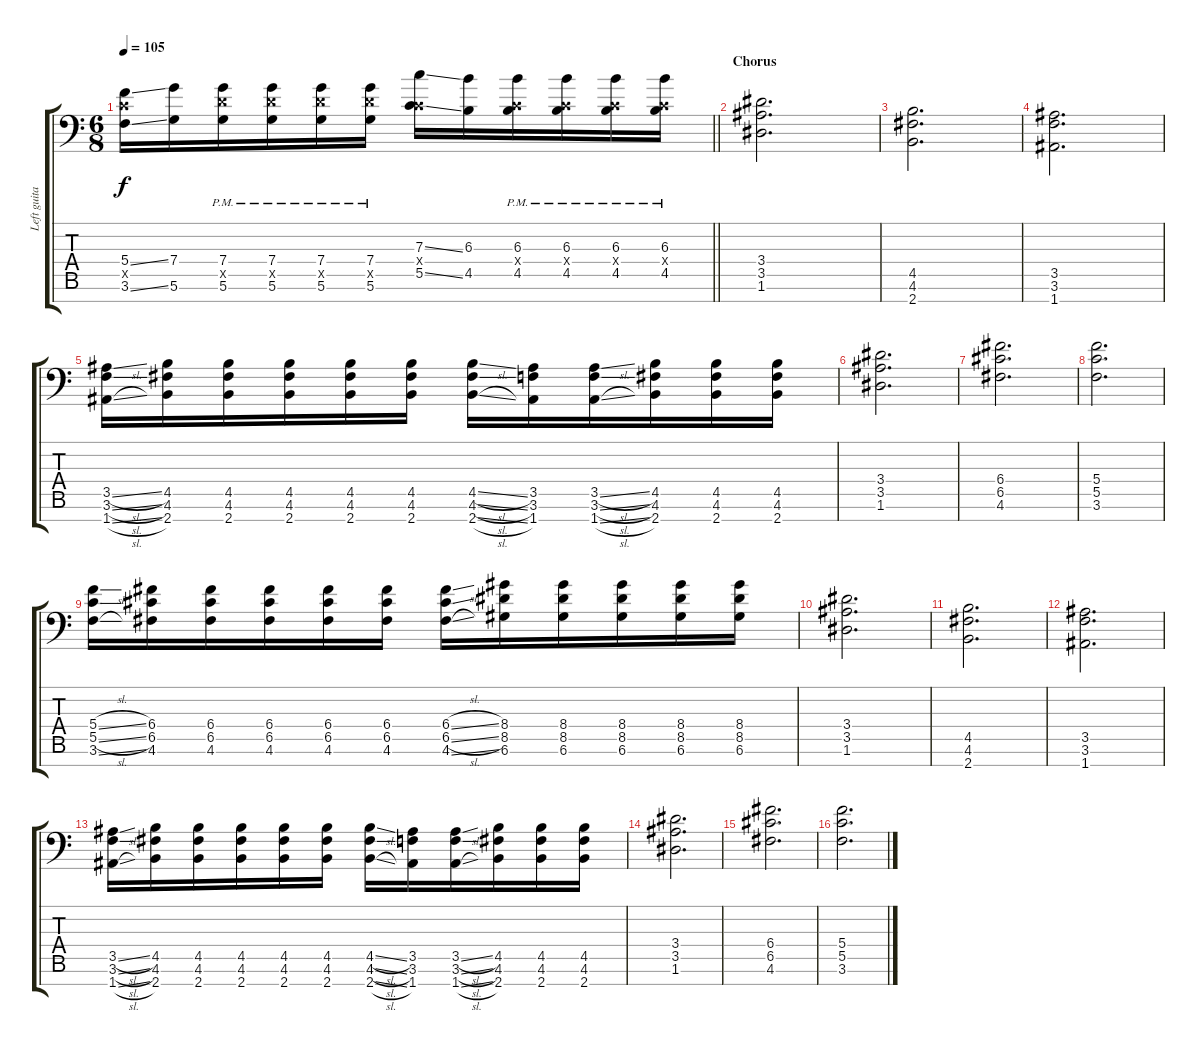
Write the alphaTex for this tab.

\track ("Left guitar" "Left guita") {instrument overdrivenguitar}
\staff {score tabs}
\tuning (D4 A3 F3 C3 G2 D2 A1) {hide}
\ts (6 8)
\tempo 105
\clef f4
\barLineRight lightlight
\ks c
(5.4{ss} 5.5{x} 3.6{ss}).16{dy f} (7.4 5.6).16 (7.4{pm} 7.5{pm x} 5.6{pm}).16 (7.4{pm} 7.5{pm x} 5.6{pm}).16 (7.4{pm} 7.5{pm x} 5.6{pm}).16 (7.4{pm} 7.5{pm x} 5.6{pm}).16 (7.3{ss} 0.4{x} 5.5{ss}).16 (6.3 4.5).16 (6.3{pm} 0.4{x} 4.5{pm}).16 (6.3{pm} 0.4{x} 4.5{pm}).16 (6.3{pm} 0.4{x} 4.5{pm}).16 (6.3{pm} 0.4{x} 4.5{pm}).16 |
\section ("" "Chorus")
(3.4 3.5 1.6).2{d} |
(4.5 4.6 2.7).2{d} |
(3.5 3.6 1.7).2{d} |
(3.5{sl} 3.6{sl} 1.7{sl}).16 (4.5 4.6 2.7).16 (4.5 4.6 2.7).16 (4.5 4.6 2.7).16 (4.5 4.6 2.7).16 (4.5 4.6 2.7).16 (4.5{sl} 4.6{sl} 2.7{sl}).16 (3.5 3.6 1.7).16 (3.5{sl} 3.6{sl} 1.7{sl}).16 (4.5 4.6 2.7).16 (4.5 4.6 2.7).16 (4.5 4.6 2.7).16 |
(3.4 3.5 1.6).2{d} |
(6.4 6.5 4.6).2{d} |
(5.4 5.5 3.6).2{d} |
(5.4{sl} 5.5{sl} 3.6{sl}).16 (6.4 6.5 4.6).16 (6.4 6.5 4.6).16 (6.4 6.5 4.6).16 (6.4 6.5 4.6).16 (6.4 6.5 4.6).16 (6.4{sl} 6.5{sl} 4.6{sl}).16 (8.4 8.5 6.6).16 (8.4 8.5 6.6).16 (8.4 8.5 6.6).16 (8.4 8.5 6.6).16 (8.4 8.5 6.6).16 |
(3.4 3.5 1.6).2{d} |
(4.5 4.6 2.7).2{d} |
(3.5 3.6 1.7).2{d} |
(3.5{sl} 3.6{sl} 1.7{sl}).16 (4.5 4.6 2.7).16 (4.5 4.6 2.7).16 (4.5 4.6 2.7).16 (4.5 4.6 2.7).16 (4.5 4.6 2.7).16 (4.5{sl} 4.6{sl} 2.7{sl}).16 (3.5 3.6 1.7).16 (3.5{sl} 3.6{sl} 1.7{sl}).16 (4.5 4.6 2.7).16 (4.5 4.6 2.7).16 (4.5 4.6 2.7).16 |
(3.4 3.5 1.6).2{d} |
(6.4 6.5 4.6).2{d} |
(5.4 5.5 3.6).2{d}
